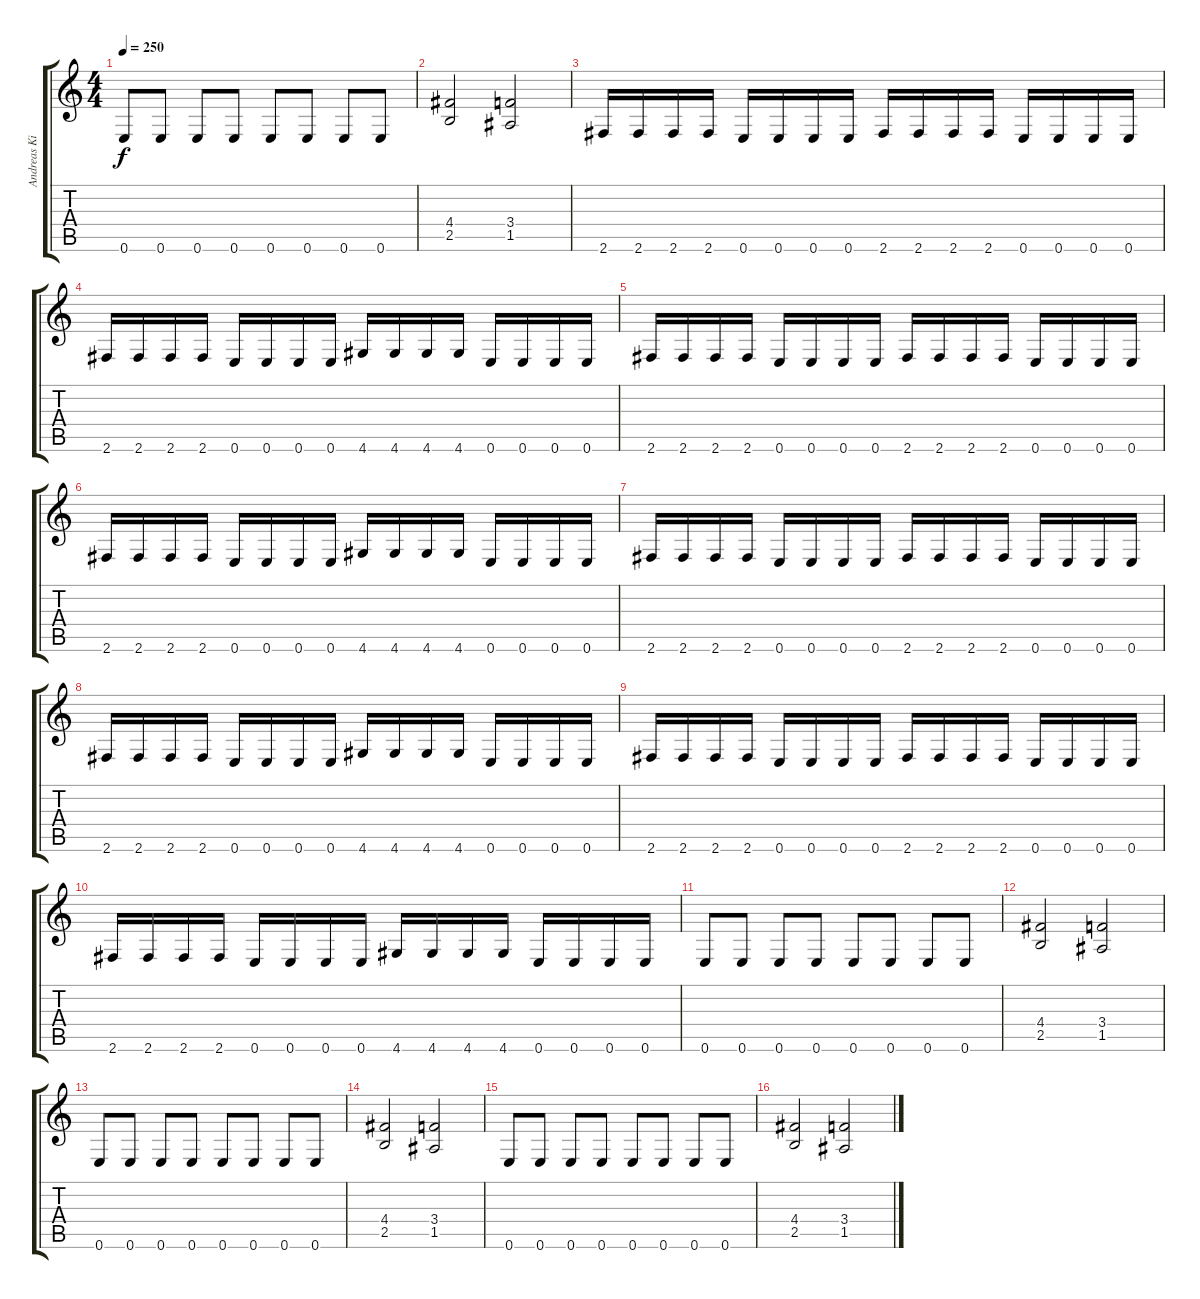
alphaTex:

\track ("Andreas Kisser" "Andreas Ki") {instrument distortionguitar}
\staff {score tabs}
\tuning (E4 B3 G3 D3 A2 E2) {hide}
\ts (4 4)
\tempo 250
\clef g2
\ks c
0.6.8{dy f} 0.6.8 0.6.8 0.6.8 0.6.8 0.6.8 0.6.8 0.6.8 |
(4.4 2.5).2 (3.4 1.5).2 |
2.6.16 2.6.16 2.6.16 2.6.16 0.6.16 0.6.16 0.6.16 0.6.16 2.6.16 2.6.16 2.6.16 2.6.16 0.6.16 0.6.16 0.6.16 0.6.16 |
2.6.16 2.6.16 2.6.16 2.6.16 0.6.16 0.6.16 0.6.16 0.6.16 4.6.16 4.6.16 4.6.16 4.6.16 0.6.16 0.6.16 0.6.16 0.6.16 |
2.6.16 2.6.16 2.6.16 2.6.16 0.6.16 0.6.16 0.6.16 0.6.16 2.6.16 2.6.16 2.6.16 2.6.16 0.6.16 0.6.16 0.6.16 0.6.16 |
2.6.16 2.6.16 2.6.16 2.6.16 0.6.16 0.6.16 0.6.16 0.6.16 4.6.16 4.6.16 4.6.16 4.6.16 0.6.16 0.6.16 0.6.16 0.6.16 |
2.6.16 2.6.16 2.6.16 2.6.16 0.6.16 0.6.16 0.6.16 0.6.16 2.6.16 2.6.16 2.6.16 2.6.16 0.6.16 0.6.16 0.6.16 0.6.16 |
2.6.16 2.6.16 2.6.16 2.6.16 0.6.16 0.6.16 0.6.16 0.6.16 4.6.16 4.6.16 4.6.16 4.6.16 0.6.16 0.6.16 0.6.16 0.6.16 |
2.6.16 2.6.16 2.6.16 2.6.16 0.6.16 0.6.16 0.6.16 0.6.16 2.6.16 2.6.16 2.6.16 2.6.16 0.6.16 0.6.16 0.6.16 0.6.16 |
2.6.16 2.6.16 2.6.16 2.6.16 0.6.16 0.6.16 0.6.16 0.6.16 4.6.16 4.6.16 4.6.16 4.6.16 0.6.16 0.6.16 0.6.16 0.6.16 |
0.6.8 0.6.8 0.6.8 0.6.8 0.6.8 0.6.8 0.6.8 0.6.8 |
(4.4 2.5).2 (3.4 1.5).2 |
0.6.8 0.6.8 0.6.8 0.6.8 0.6.8 0.6.8 0.6.8 0.6.8 |
(4.4 2.5).2 (3.4 1.5).2 |
0.6.8 0.6.8 0.6.8 0.6.8 0.6.8 0.6.8 0.6.8 0.6.8 |
(4.4 2.5).2 (3.4 1.5).2
